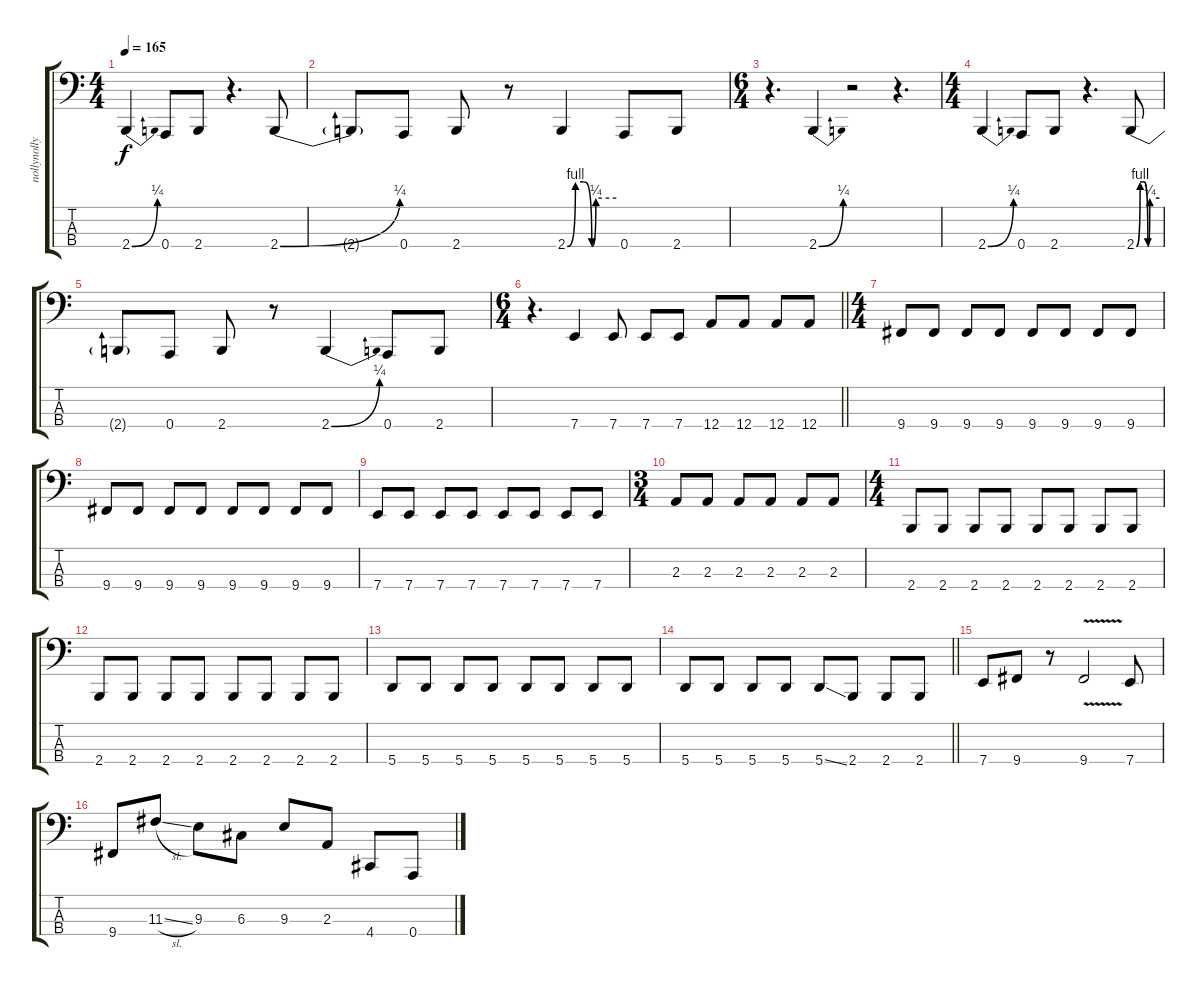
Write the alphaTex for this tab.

\track ("nollynollynollynollynollynolly" "nollynolly") {instrument electricbasspick}
\staff {score tabs}
\tuning (F2 C2 G1 A0) {hide}
\ts (4 4)
\section ("" "")
\tempo 165
\clef f4
\ks c
2.4{be (bend 0 0 60 1)}.4{dy f} 0.4.8 2.4.8 r.4{d} 2.4{be (bend 0 0 60 1)}.8 |
2.4{t}.8 0.4.8 2.4.8 r.8 2.4{be (custom 0 0 10 4 20 4 30 0 35 1 60 1)}.4 0.4.8 2.4.8 |
\ts (6 4)
r.4{d} 2.4{be (bend 0 0 60 1)}.4 r.2 r.4{d} |
\ts (4 4)
2.4{be (bend 0 0 60 1)}.4 0.4.8 2.4.8 r.4{d} 2.4{be (custom 0 0 10 4 20 4 30 0 35 1 60 1)}.8 |
2.4{t}.8 0.4.8 2.4.8 r.8 2.4{be (bend 0 0 60 1)}.4 0.4.8 2.4.8 |
\ts (6 4)
\barLineRight lightlight
r.4{d} 7.4.4 7.4.8 7.4.8 7.4.8 12.4.8 12.4.8 12.4.8 12.4.8 |
\ts (4 4)
\section ("" "")
9.4.8 9.4.8 9.4.8 9.4.8 9.4.8 9.4.8 9.4.8 9.4.8 |
9.4.8 9.4.8 9.4.8 9.4.8 9.4.8 9.4.8 9.4.8 9.4.8 |
7.4.8 7.4.8 7.4.8 7.4.8 7.4.8 7.4.8 7.4.8 7.4.8 |
\ts (3 4)
2.3.8 2.3.8 2.3.8 2.3.8 2.3.8 2.3.8 |
\ts (4 4)
2.4.8 2.4.8 2.4.8 2.4.8 2.4.8 2.4.8 2.4.8 2.4.8 |
2.4.8 2.4.8 2.4.8 2.4.8 2.4.8 2.4.8 2.4.8 2.4.8 |
5.4.8 5.4.8 5.4.8 5.4.8 5.4.8 5.4.8 5.4.8 5.4.8 |
\barLineRight lightlight
5.4.8 5.4.8 5.4.8 5.4.8 5.4{ss}.8 2.4.8 2.4.8 2.4.8 |
\section ("" "")
7.4.8 9.4.8 r.8 9.4{v}.2 7.4.8 |
9.4.8 11.3{sl}.8 9.3.8 6.3.8 9.3.8 2.3.8 4.4.8 0.4.8
